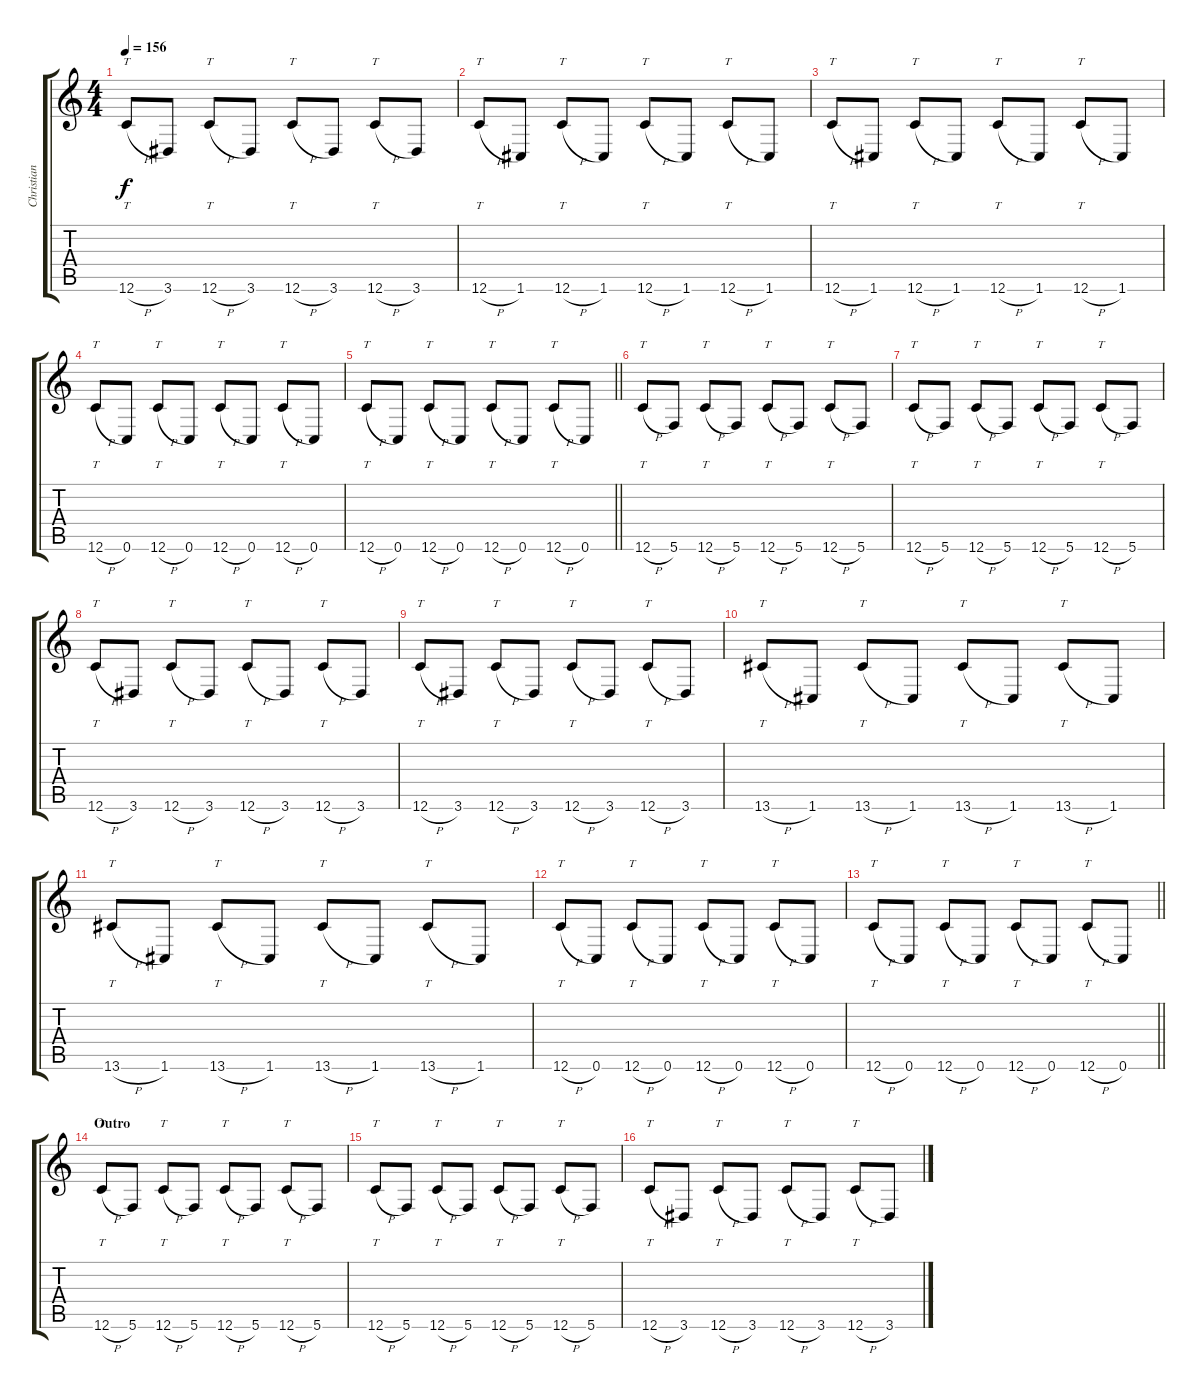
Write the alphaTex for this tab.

\track ("Christian Andreu" "Christian ") {instrument distortionguitar}
\staff {score tabs}
\tuning (D4 A3 F3 C3 G2 C2) {hide}
\ts (4 4)
\tempo 156
\clef g2
\ks c
12.6{h}.8{tt dy f} 3.6.8 12.6{h}.8{tt} 3.6.8 12.6{h}.8{tt} 3.6.8 12.6{h}.8{tt} 3.6.8 |
12.6{h}.8{tt} 1.6.8 12.6{h}.8{tt} 1.6.8 12.6{h}.8{tt} 1.6.8 12.6{h}.8{tt} 1.6.8 |
12.6{h}.8{tt} 1.6.8 12.6{h}.8{tt} 1.6.8 12.6{h}.8{tt} 1.6.8 12.6{h}.8{tt} 1.6.8 |
12.6{h}.8{tt} 0.6.8 12.6{h}.8{tt} 0.6.8 12.6{h}.8{tt} 0.6.8 12.6{h}.8{tt} 0.6.8 |
\barLineRight lightlight
12.6{h}.8{tt} 0.6.8 12.6{h}.8{tt} 0.6.8 12.6{h}.8{tt} 0.6.8 12.6{h}.8{tt} 0.6.8 |
\section ("" "")
12.6{h}.8{tt} 5.6.8 12.6{h}.8{tt} 5.6.8 12.6{h}.8{tt} 5.6.8 12.6{h}.8{tt} 5.6.8 |
12.6{h}.8{tt} 5.6.8 12.6{h}.8{tt} 5.6.8 12.6{h}.8{tt} 5.6.8 12.6{h}.8{tt} 5.6.8 |
12.6{h}.8{tt} 3.6.8 12.6{h}.8{tt} 3.6.8 12.6{h}.8{tt} 3.6.8 12.6{h}.8{tt} 3.6.8 |
12.6{h}.8{tt} 3.6.8 12.6{h}.8{tt} 3.6.8 12.6{h}.8{tt} 3.6.8 12.6{h}.8{tt} 3.6.8 |
13.6{h}.8{tt} 1.6.8 13.6{h}.8{tt} 1.6.8 13.6{h}.8{tt} 1.6.8 13.6{h}.8{tt} 1.6.8 |
13.6{h}.8{tt} 1.6.8 13.6{h}.8{tt} 1.6.8 13.6{h}.8{tt} 1.6.8 13.6{h}.8{tt} 1.6.8 |
12.6{h}.8{tt} 0.6.8 12.6{h}.8{tt} 0.6.8 12.6{h}.8{tt} 0.6.8 12.6{h}.8{tt} 0.6.8 |
\barLineRight lightlight
12.6{h}.8{tt} 0.6.8 12.6{h}.8{tt} 0.6.8 12.6{h}.8{tt} 0.6.8 12.6{h}.8{tt} 0.6.8 |
\section ("" "Outro")
12.6{h}.8{tt} 5.6.8 12.6{h}.8{tt} 5.6.8 12.6{h}.8{tt} 5.6.8 12.6{h}.8{tt} 5.6.8 |
12.6{h}.8{tt} 5.6.8 12.6{h}.8{tt} 5.6.8 12.6{h}.8{tt} 5.6.8 12.6{h}.8{tt} 5.6.8 |
12.6{h}.8{tt} 3.6.8 12.6{h}.8{tt} 3.6.8 12.6{h}.8{tt} 3.6.8 12.6{h}.8{tt} 3.6.8
